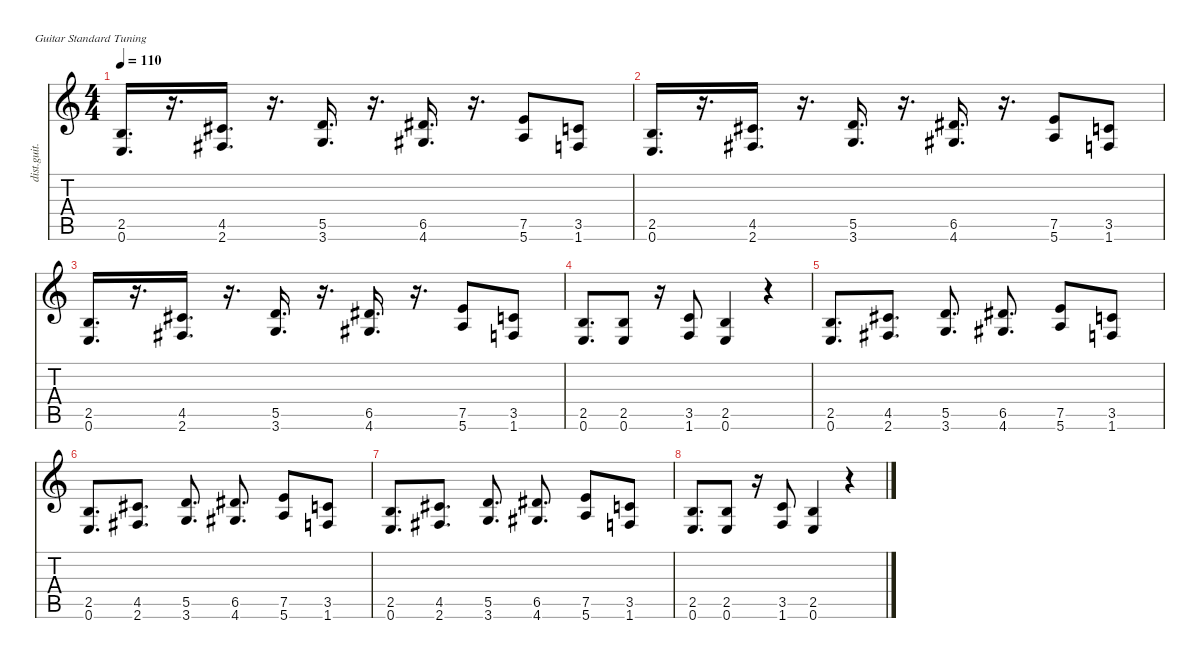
\defaultSystemsLayout 4
\hideDynamics
\bracketExtendMode nobrackets
\otherSystemsTrackNameOrientation horizontal
\track ("Distortion Guitar" "dist.guit.") {instrument distortionguitar}
\staff {score tabs}
\tuning (E4 B3 G3 D3 A2 E2)
\ts (4 4)
\tempo 110
\clef g2
\ks c
(0.6 2.5).16{d dy mf beam Up} r.16{d beam Up} (2.6{acc #} 4.5{acc #}).16{d beam Up} r.16{d beam Up} (3.6 5.5).16{d beam Up} r.16{d beam Up} (4.6{acc #} 6.5{acc #}).16{d beam Up} r.16{d beam Up} (5.6 7.5).8{beam Up} (1.6 3.5).8{beam Up} |
(0.6 2.5).16{d beam Up} r.16{d beam Up} (2.6{acc #} 4.5{acc #}).16{d beam Up} r.16{d beam Up} (3.6 5.5).16{d beam Up} r.16{d beam Up} (4.6{acc #} 6.5{acc #}).16{d beam Up} r.16{d beam Up} (5.6 7.5).8{beam Up} (1.6 3.5).8{beam Up} |
(0.6 2.5).16{d beam Up} r.16{d beam Up} (2.6{acc #} 4.5{acc #}).16{d beam Up} r.16{d beam Up} (3.6 5.5).16{d beam Up} r.16{d beam Up} (4.6{acc #} 6.5{acc #}).16{d beam Up} r.16{d beam Up} (5.6 7.5).8{beam Up} (1.6 3.5).8{beam Up} |
(0.6 2.5).8{d beam Up} (0.6 2.5).8{beam Up} r.16{beam Up} (3.5 1.6).8{beam Up} (0.6 2.5).4{beam Up} r.4{beam Up} |
(0.6 2.5).8{d beam Up} (2.6{acc #} 4.5{acc #}).8{d beam Up} (3.6 5.5).8{d beam Up} (4.6{acc #} 6.5{acc #}).8{d beam Up} (5.6 7.5).8{beam Up} (1.6 3.5).8{beam Up} |
(0.6 2.5).8{d beam Up} (2.6{acc #} 4.5{acc #}).8{d beam Up} (3.6 5.5).8{d beam Up} (4.6{acc #} 6.5{acc #}).8{d beam Up} (5.6 7.5).8{beam Up} (1.6 3.5).8{beam Up} |
(0.6 2.5).8{d beam Up} (2.6{acc #} 4.5{acc #}).8{d beam Up} (3.6 5.5).8{d beam Up} (4.6{acc #} 6.5{acc #}).8{d beam Up} (5.6 7.5).8{beam Up} (1.6 3.5).8{beam Up} |
(0.6 2.5).8{d beam Up} (0.6 2.5).8{beam Up} r.16{beam Up} (3.5 1.6).8{beam Up} (0.6 2.5).4{beam Up} r.4{beam Up}
